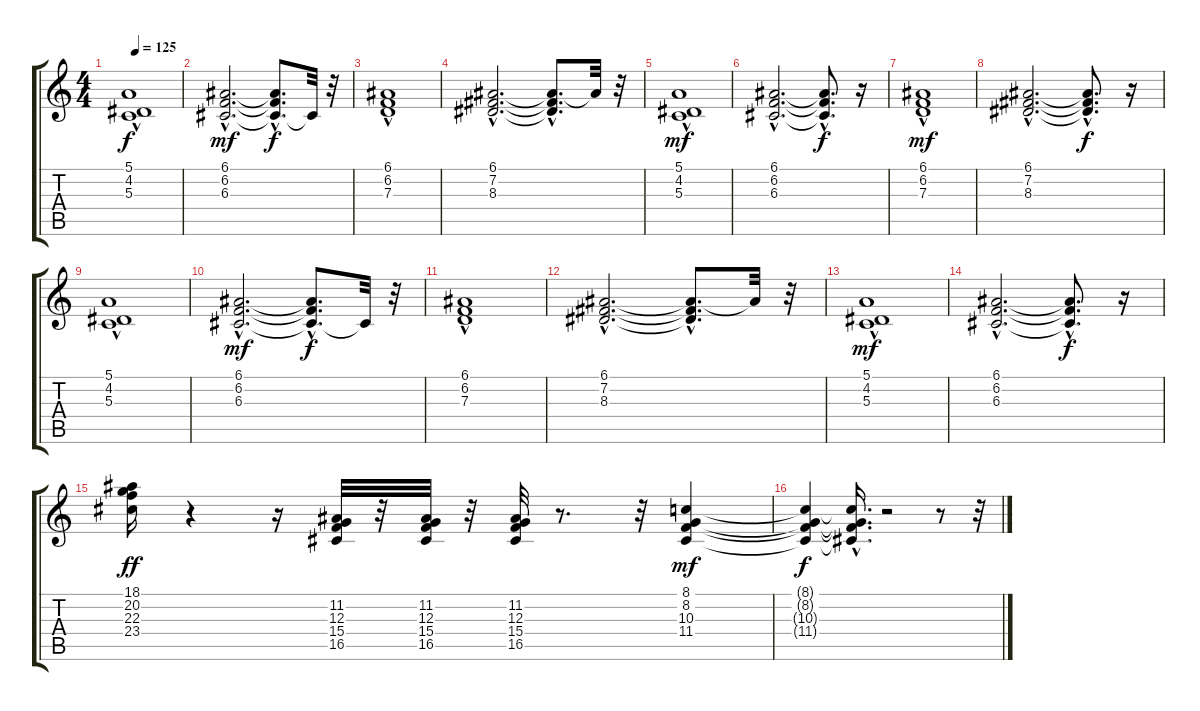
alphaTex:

\track "" {instrument accordion}
\staff {score tabs}
\tuning (E4 B3 G3 D3 A2 E2) {hide}
\ts (4 4)
\tempo 125
\clef g2
\ks c
(5.1{hac} 4.2{hac} 5.3).1{dy f} |
(6.1{hac} 6.2{hac} 6.3{hac}).2{d dy mf} (6.1{hac t} 6.2{hac t} 6.3{hac t}).8{d dy f} 6.3{t}.32 r.32 |
(6.1{hac} 6.2{hac} 7.3).1 |
(6.1{hac} 7.2{hac} 8.3{hac}).2{d} (6.1{hac t} 7.2{hac t} 8.3{hac t}).8{d} 6.1{t}.32 r.32 |
(5.1 4.2{hac} 5.3).1{dy mf} |
(6.1{hac} 6.2{hac} 6.3{hac}).2{d} (6.1{hac t} 6.2{hac t} 6.3{hac t}).8{d dy f} r.16 |
(6.1{hac} 6.2 7.3{hac}).1{dy mf} |
(6.1{hac} 7.2{hac} 8.3{hac}).2{d} (6.1{hac t} 7.2{hac t} 8.3{hac t}).8{d dy f} r.16 |
(5.1{hac} 4.2{hac} 5.3).1 |
(6.1{hac} 6.2{hac} 6.3{hac}).2{d dy mf} (6.1{hac t} 6.2{hac t} 6.3{hac t}).8{d dy f} 6.3{t}.32 r.32 |
(6.1{hac} 6.2{hac} 7.3).1 |
(6.1{hac} 7.2{hac} 8.3{hac}).2{d} (6.1{hac t} 7.2{hac t} 8.3{hac t}).8{d} 6.1{t}.32 r.32 |
(5.1 4.2{hac} 5.3).1{dy mf} |
(6.1{hac} 6.2{hac} 6.3{hac}).2{d} (6.1{hac t} 6.2{hac t} 6.3{hac t}).8{d dy f} r.16 |
(18.1 20.2 22.3 23.4).16{dy ff} r.4 r.16 (11.2 12.3 15.4 16.5).32 r.32 (11.2 12.3 15.4 16.5).32 r.32 (11.2 12.3 15.4 16.5).32 r.8{d} r.32 (8.1 8.2 10.3 11.4).4{dy mf} |
(8.1{t} 8.2{t} 10.3{t} 11.4{t}).4{dy f} (8.1{t} 8.2{t} 10.3{t} 11.4{hac t}).16{d} r.2 r.8 r.32
